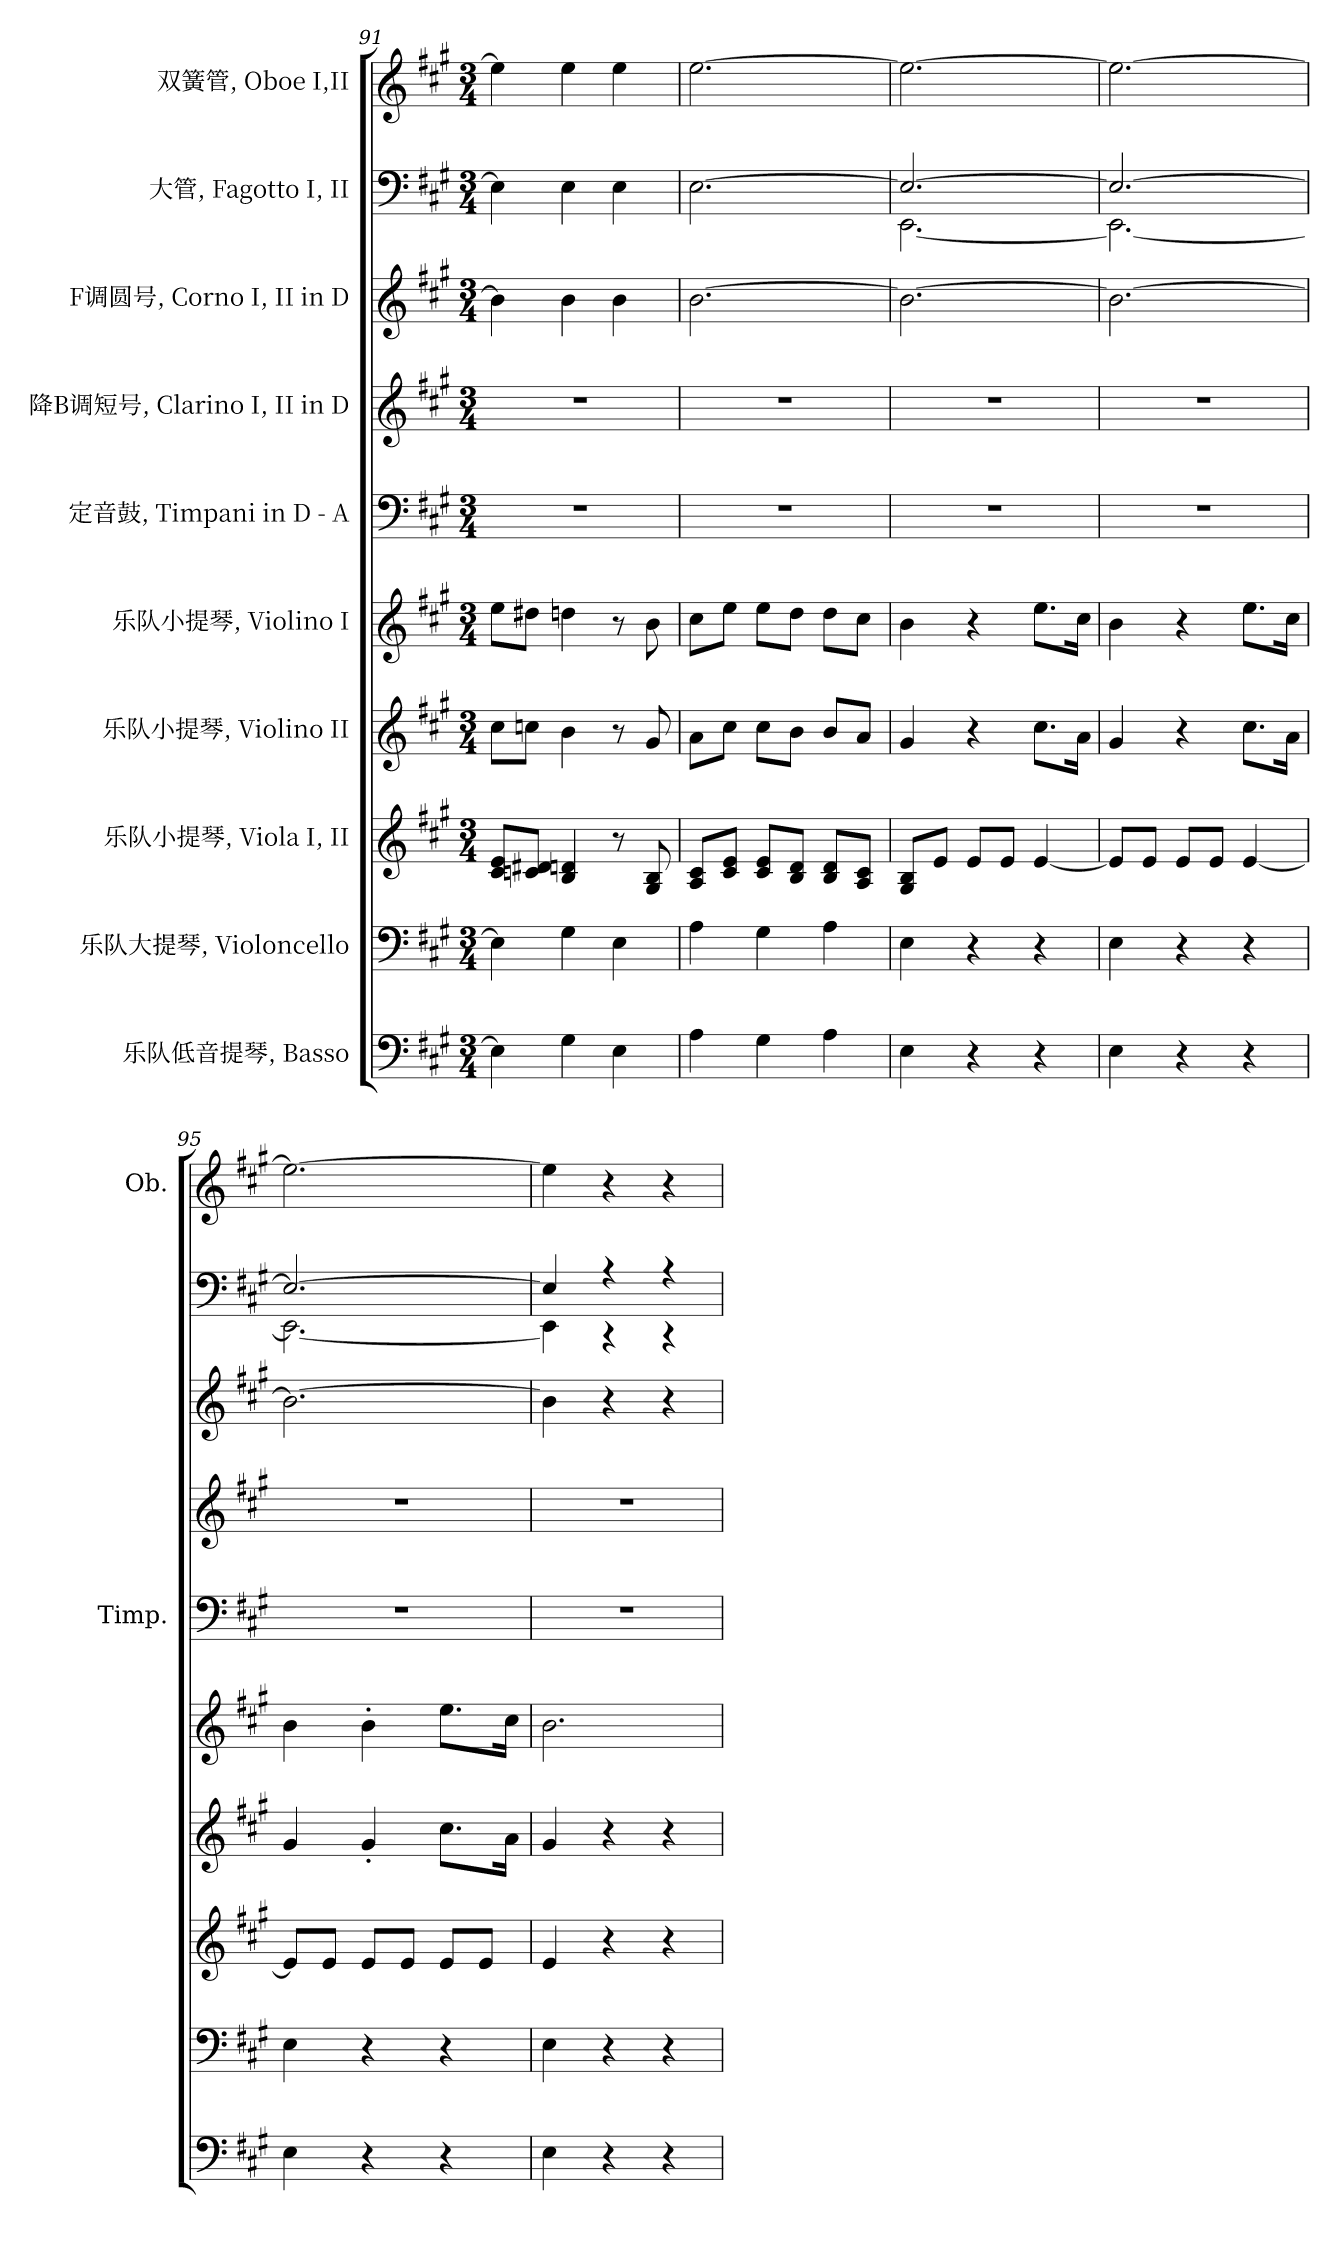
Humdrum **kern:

**kern	**kern	**kern	**kern	**kern	**kern	**kern	**kern	**kern	**kern
*part10	*part9	*part8	*part7	*part6	*part5	*part4	*part3	*part2	*part1
*staff10	*staff9	*staff8	*staff7	*staff6	*staff5	*staff4	*staff3	*staff2	*staff1
*I"乐队低音提琴, Basso	*I"乐队大提琴, Violoncello	*I"乐队小提琴, Viola I, II	*I"乐队小提琴, Violino II	*I"乐队小提琴, Violino I	*I"定音鼓, Timpani in D - A	*I"降B调短号, Clarino I, II in D	*I"F调圆号, Corno I, II in D	*I"大管, Fagotto I, II	*I"双簧管, Oboe I,II
*	*	*	*	*	*I'Timp.	*	*	*	*I'Ob.
*clefF4	*clefF4	*clefG2	*clefG2	*clefG2	*clefF4	*clefG2	*clefG2	*clefF4	*clefG2
*ITrd7c12	*	*	*	*	*	*ITrd1c2	*ITrd4c7	*	*
*k[f#c#g#]	*k[f#c#g#]	*k[f#c#g#]	*k[f#c#g#]	*k[f#c#g#]	*k[f#c#g#]	*k[f#]	*k[f#c#]	*k[f#c#g#]	*k[f#c#g#]
*M3/4	*M3/4	*M3/4	*M3/4	*M3/4	*M3/4	*M3/4	*M3/4	*M3/4	*M3/4
=91	=91	=91	=91	=91	=91	=91	=91	=91	=91
4EE\]	4E\]	8c#/ 8e/L	8cc#\L	8ee\L	2.r	2.r	4e\]	4E\]	4ee\]
.	.	8cn/ 8d#X/J	8ccn\J	8dd#X\J	.	.	.	.	.
4GG#\	4G#\	4B/ 4dn/	4b\	4ddn\	.	.	4e\	4E\	4ee\
4EE\	4E\	8r	8r	8r	.	.	4e\	4E\	4ee\
.	.	8G#/ 8B/	8g#/	8b\	.	.	.	.	.
!!LO:PB:g=z
=92	=92	=92	=92	=92	=92	=92	=92	=92	=92
4AA\	4A\	8A/ 8c#/L	8a\L	8cc#\L	2.r	2.r	[2.e\	[2.E\	[2.ee\
.	.	8c#/ 8e/J	8cc#\J	8ee\J	.	.	.	.	.
4GG#\	4G#\	8c#/ 8e/L	8cc#\L	8ee\L	.	.	.	.	.
.	.	8B/ 8d/J	8b\J	8dd\J	.	.	.	.	.
4AA\	4A\	8B/ 8d/L	8b/L	8dd\L	.	.	.	.	.
.	.	8A/ 8c#/J	8a/J	8cc#\J	.	.	.	.	.
=93	=93	=93	=93	=93	=93	=93	=93	=93	=93
*	*	*	*	*	*	*	*	*^	*
4EE\	4E\	8G#/ 8B/L	4g#/	4b\	2.r	2.r	2.e\_	2.E/_	[2.EE\	2.ee\_
.	.	8e/J	.	.	.	.	.	.	.	.
4r	4r	8e/L	4r	4r	.	.	.	.	.	.
.	.	8e/J	.	.	.	.	.	.	.	.
4r	4r	[4e/	8.cc#\L	8.ee\L	.	.	.	.	.	.
.	.	.	16a\Jk	16cc#\Jk	.	.	.	.	.	.
=94	=94	=94	=94	=94	=94	=94	=94	=94	=94	=94
4EE\	4E\	8e/L]	4g#/	4b\	2.r	2.r	2.e\_	2.E/_	2.EE\_	2.ee\_
.	.	8e/J	.	.	.	.	.	.	.	.
4r	4r	8e/L	4r	4r	.	.	.	.	.	.
.	.	8e/J	.	.	.	.	.	.	.	.
4r	4r	[4e/	8.cc#\L	8.ee\L	.	.	.	.	.	.
.	.	.	16a\Jk	16cc#\Jk	.	.	.	.	.	.
=95	=95	=95	=95	=95	=95	=95	=95	=95	=95	=95
4EE\	4E\	8e/L]	4g#/	4b\	2.r	2.r	2.e\_	2.E/_	2.EE\_	2.ee\_
.	.	8e/J	.	.	.	.	.	.	.	.
4r	4r	8e/L	4g#'/	4b'\	.	.	.	.	.	.
.	.	8e/J	.	.	.	.	.	.	.	.
4r	4r	8e/L	8.cc#\L	8.ee\L	.	.	.	.	.	.
.	.	8e/J	.	.	.	.	.	.	.	.
.	.	.	16a\Jk	16cc#\Jk	.	.	.	.	.	.
=96	=96	=96	=96	=96	=96	=96	=96	=96	=96	=96
4EE\	4E\	4e/	4g#/	2.b\	2.r	2.r	4e\]	4E/]	4EE\]	4ee\]
4r	4r	4r	4r	.	.	.	4r	4r	4r	4r
4r	4r	4r	4r	.	.	.	4r	4r	4r	4r
*	*	*	*	*	*	*	*	*v	*v	*
=	=	=	=	=	=	=	=	=	=
*-	*-	*-	*-	*-	*-	*-	*-	*-	*-
